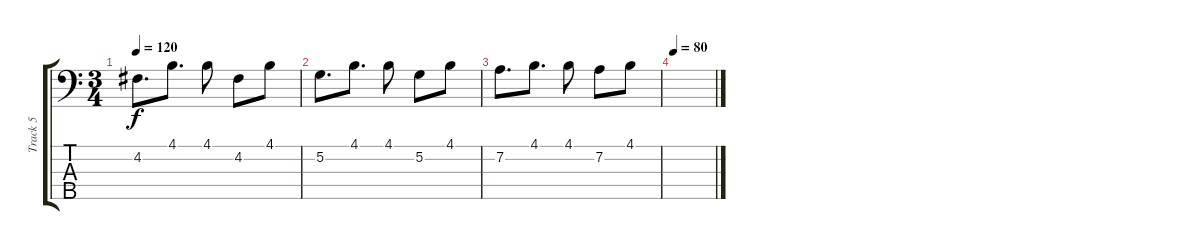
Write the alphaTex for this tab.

\track ("Track 5" "Track 5") {instrument electricbassfinger}
\staff {score tabs}
\tuning (G2 D2 A1 E1 B0) {hide}
\ts (3 4)
\tempo 120
\clef f4
\ks c
4.2.8{d dy f} 4.1.8{d} 4.1.8 4.2.8 4.1.8 |
5.2.8{d} 4.1.8{d} 4.1.8 5.2.8 4.1.8 |
7.2.8{d} 4.1.8{d} 4.1.8 7.2.8 4.1.8 |
\tempo 80
